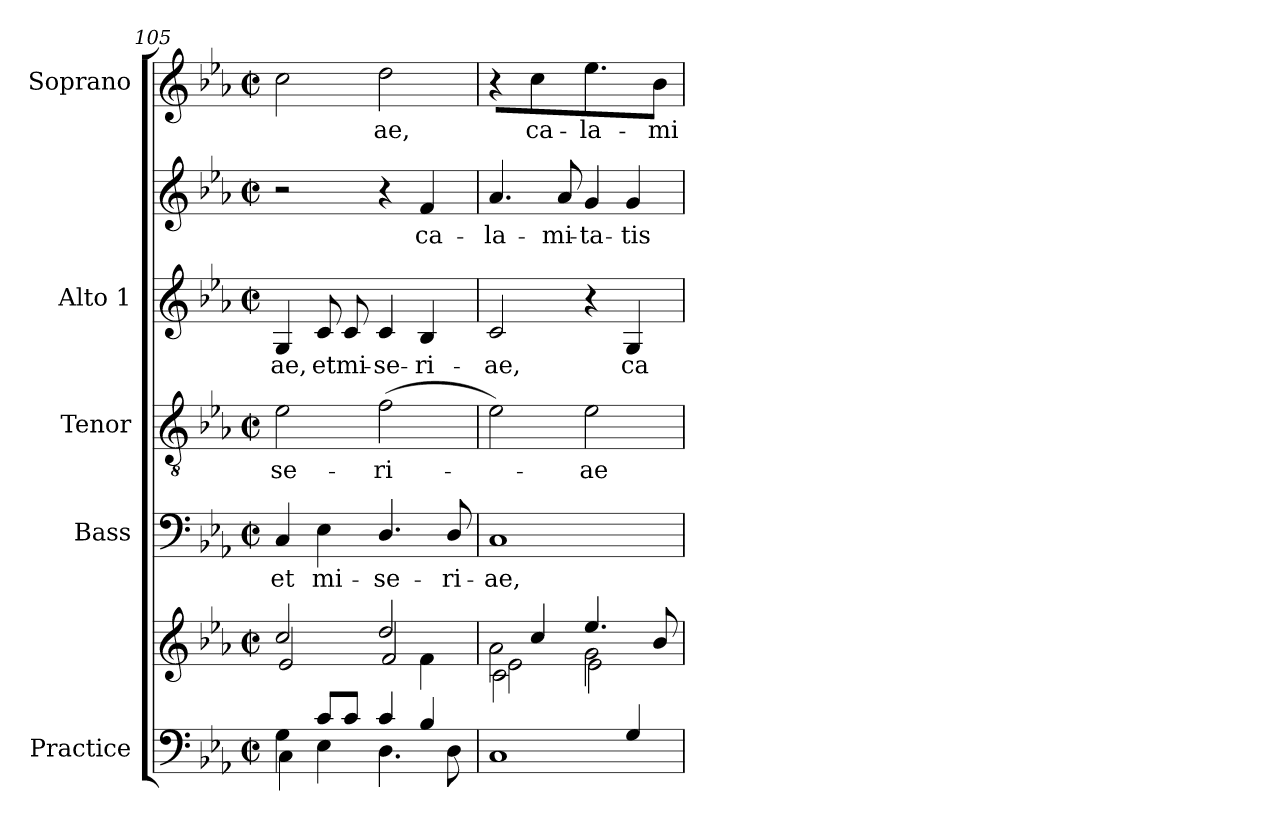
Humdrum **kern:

**kern	**kern	**kern	**text	**kern	**text	**kern	**text	**kern	**text	**kern	**text
*part5	*part5	*part4	*part4	*part3	*part3	*part2	*part2	*part2	*part2	*part1	*part1
*staff7	*staff6	*staff5	*staff5	*staff4	*staff4	*staff3	*staff3	*staff2	*staff2	*staff1	*staff1
*I"Practice	*	*I"Bass	*	*I"Tenor	*	*I"Alto 1	*	*	*	*I"Soprano	*
*	*	*I'B	*	*I'T	*	*I'A	*	*	*	*I'S	*
*clefF4	*clefG2	*clefF4	*	*clefGv2	*	*clefG2	*	*clefG2	*	*clefG2	*
*k[b-e-a-]	*k[b-e-a-]	*k[b-e-a-]	*	*k[b-e-a-]	*	*k[b-e-a-]	*	*k[b-e-a-]	*	*k[b-e-a-]	*
*E-:	*E-:	*E-:	*	*E-:	*	*E-:	*	*E-:	*	*E-:	*
*M2/2	*M2/2	*M2/2	*	*M2/2	*	*M2/2	*	*M2/2	*	*M2/2	*
*met(c|)	*met(c|)	*met(c|)	*	*met(c|)	*	*met(c|)	*	*met(c|)	*	*met(c|)	*
=105	=105	=105	=105	=105	=105	=105	=105	=105	=105	=105	=105
*^	*^	*	*	*	*	*	*	*	*	*	*
*	*	*	*^	*	*	*	*	*	*	*	*	*	*
!	!	!	!	!	!	!LO:LY:b	!	!LO:LY:b	!	!LO:LY:b	!	!	!	!
4G\	4C\	2cc/	2ryy	2e-/	4C	et	2e-	se-	4G	-ae,	2r	.	2cc	.
!	!	!	!	!	!	!LO:LY:b	!	!	!	!LO:LY:b	!	!	!	!
8c/L	4E-\	.	.	.	4E-	mi-	.	.	8c	et	.	.	.	.
!	!	!	!	!	!	!	!	!	!	!LO:LY:b	!	!	!	!
8c/J	.	.	.	.	.	.	.	.	8c	mi-	.	.	.	.
!	!	!	!	!	!	!LO:LY:b	!	!LO:LY:b	!	!LO:LY:b	!	!	!	!LO:LY:b
4c/	4.D\	2dd/	4ryy	2f/	4.D/	-se-	(>2f	-ri-	4c	-se-	4r	.	2dd	ae,
!	!	!	!	!	!	!	!	!	!	!LO:LY:b	!	!LO:LY:b	!	!
4B-/	.	.	4f\	.	.	.	.	.	4B-	-ri-	4f	-ca-	.	.
!	!	!	!	!	!	!LO:LY:b	!	!	!	!	!	!	!	!
.	8D\	.	.	.	8D/	-ri-	.	.	.	.	.	.	.	.
=106	=106	=106	=106	=106	=106	=106	=106	=106	=106	=106	=106	=106	=106	=106
*	*	*	*	*^	*	*	*	*	*	*	*	*	*	*
!	!	!	!	!	!	!	!LO:LY:b	!	!	!	!LO:LY:b	!	!LO:LY:b	!	!
2.ryy	1C\	4ryy	2a-\	2c\	2e-\	1C	-ae,	2e-\)	.	2c	ae,	4.a-	-la-	4r	.
!	!	!	!	!	!	!	!	!	!	!	!	!	!	!	!LO:LY:b
.	.	4cc/	.	.	.	.	.	.	.	.	.	.	.	4cc	ca-
!	!	!	!	!	!	!	!	!	!	!	!	!	!LO:LY:b	!	!
.	.	.	.	.	.	.	.	.	.	.	.	8a-	-mi-	.	.
!	!	!	!	!	!	!	!	!	!LO:LY:b	!	!	!	!LO:LY:b	!	!LO:LY:b
.	.	4.ee-/	2g\	4ryy	2e-\	.	.	2e-\	ae	4r	.	4g	-ta-	4.ee-\	-la-
!	!	!	!	!	!	!	!	!	!	!	!LO:LY:b	!	!LO:LY:b	!	!
4G/	.	.	.	4ryy	.	.	.	.	.	4G	ca-	4g	-tis	.	.
!	!	!	!	!	!	!	!	!	!	!	!	!	!	!	!LO:LY:b
.	.	8b-/	.	.	.	.	.	.	.	.	.	.	.	8b-J	-mi-
*v	*v	*	*	*	*	*	*	*	*	*	*	*	*	*	*
*	*v	*v	*v	*v	*	*	*	*	*	*	*	*	*	*
=	=	=	=	=	=	=	=	=	=	=	=
*-	*-	*-	*-	*-	*-	*-	*-	*-	*-	*-	*-
